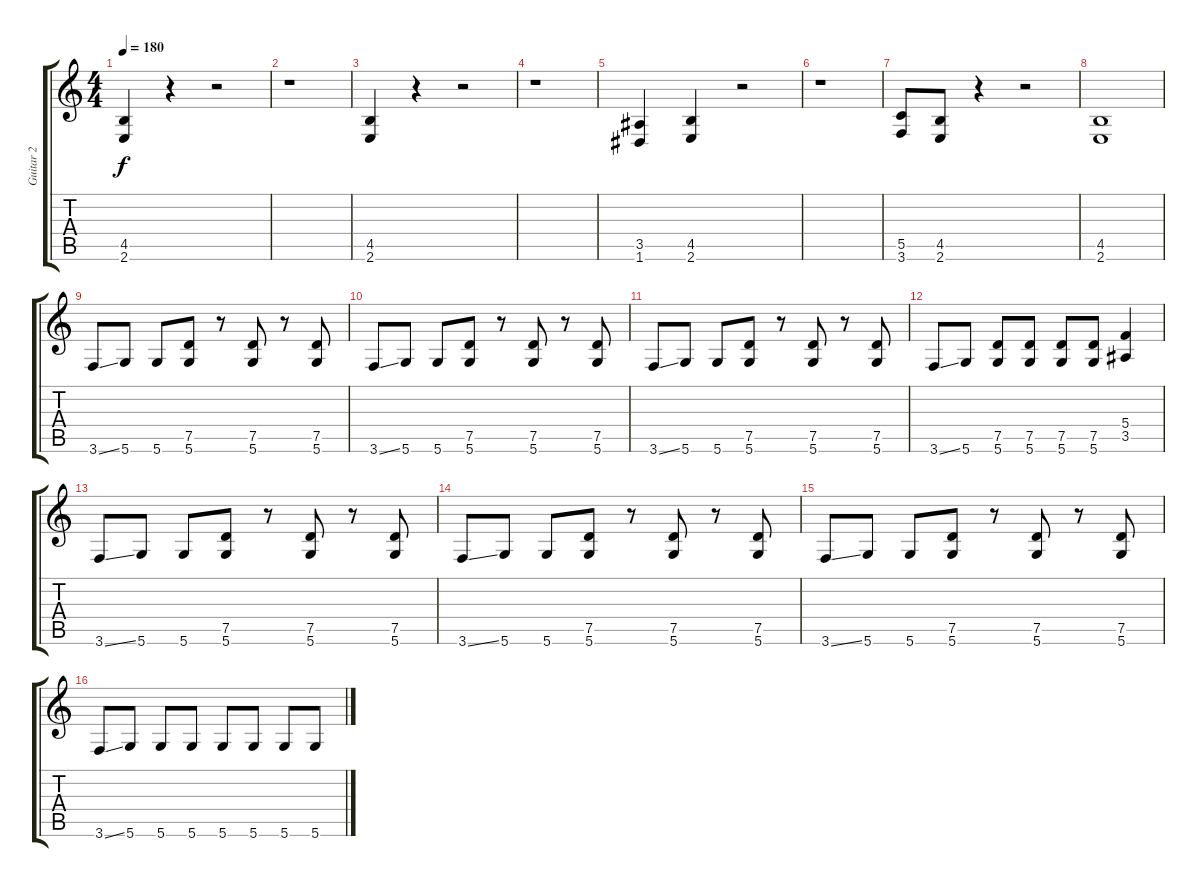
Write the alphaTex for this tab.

\track ("Guitar 2" "Guitar 2") {instrument distortionguitar}
\staff {score tabs}
\tuning (D4 A3 F3 C3 G2 D2) {hide}
\ts (4 4)
\tempo 180
\clef g2
\ks c
(4.5 2.6).4{dy f} r.4 r.2 |
r.1 |
(4.5 2.6).4 r.4 r.2 |
r.1 |
(3.5 1.6).4 (4.5 2.6).4 r.2 |
r.1 |
(5.5 3.6).8 (4.5 2.6).8 r.4 r.2 |
(4.5 2.6).1 |
3.6{ss}.8 5.6.8 5.6.8 (7.5 5.6).8 r.8 (7.5 5.6).8 r.8 (7.5 5.6).8 |
3.6{ss}.8 5.6.8 5.6.8 (7.5 5.6).8 r.8 (7.5 5.6).8 r.8 (7.5 5.6).8 |
3.6{ss}.8 5.6.8 5.6.8 (7.5 5.6).8 r.8 (7.5 5.6).8 r.8 (7.5 5.6).8 |
3.6{ss}.8 5.6.8 (7.5 5.6).8 (7.5 5.6).8 (7.5 5.6).8 (7.5 5.6).8 (5.4 3.5).4 |
3.6{ss}.8 5.6.8 5.6.8 (7.5 5.6).8 r.8 (7.5 5.6).8 r.8 (7.5 5.6).8 |
3.6{ss}.8 5.6.8 5.6.8 (7.5 5.6).8 r.8 (7.5 5.6).8 r.8 (7.5 5.6).8 |
3.6{ss}.8 5.6.8 5.6.8 (7.5 5.6).8 r.8 (7.5 5.6).8 r.8 (7.5 5.6).8 |
3.6{ss}.8 5.6.8 5.6.8 5.6.8 5.6.8 5.6.8 5.6.8 5.6.8
